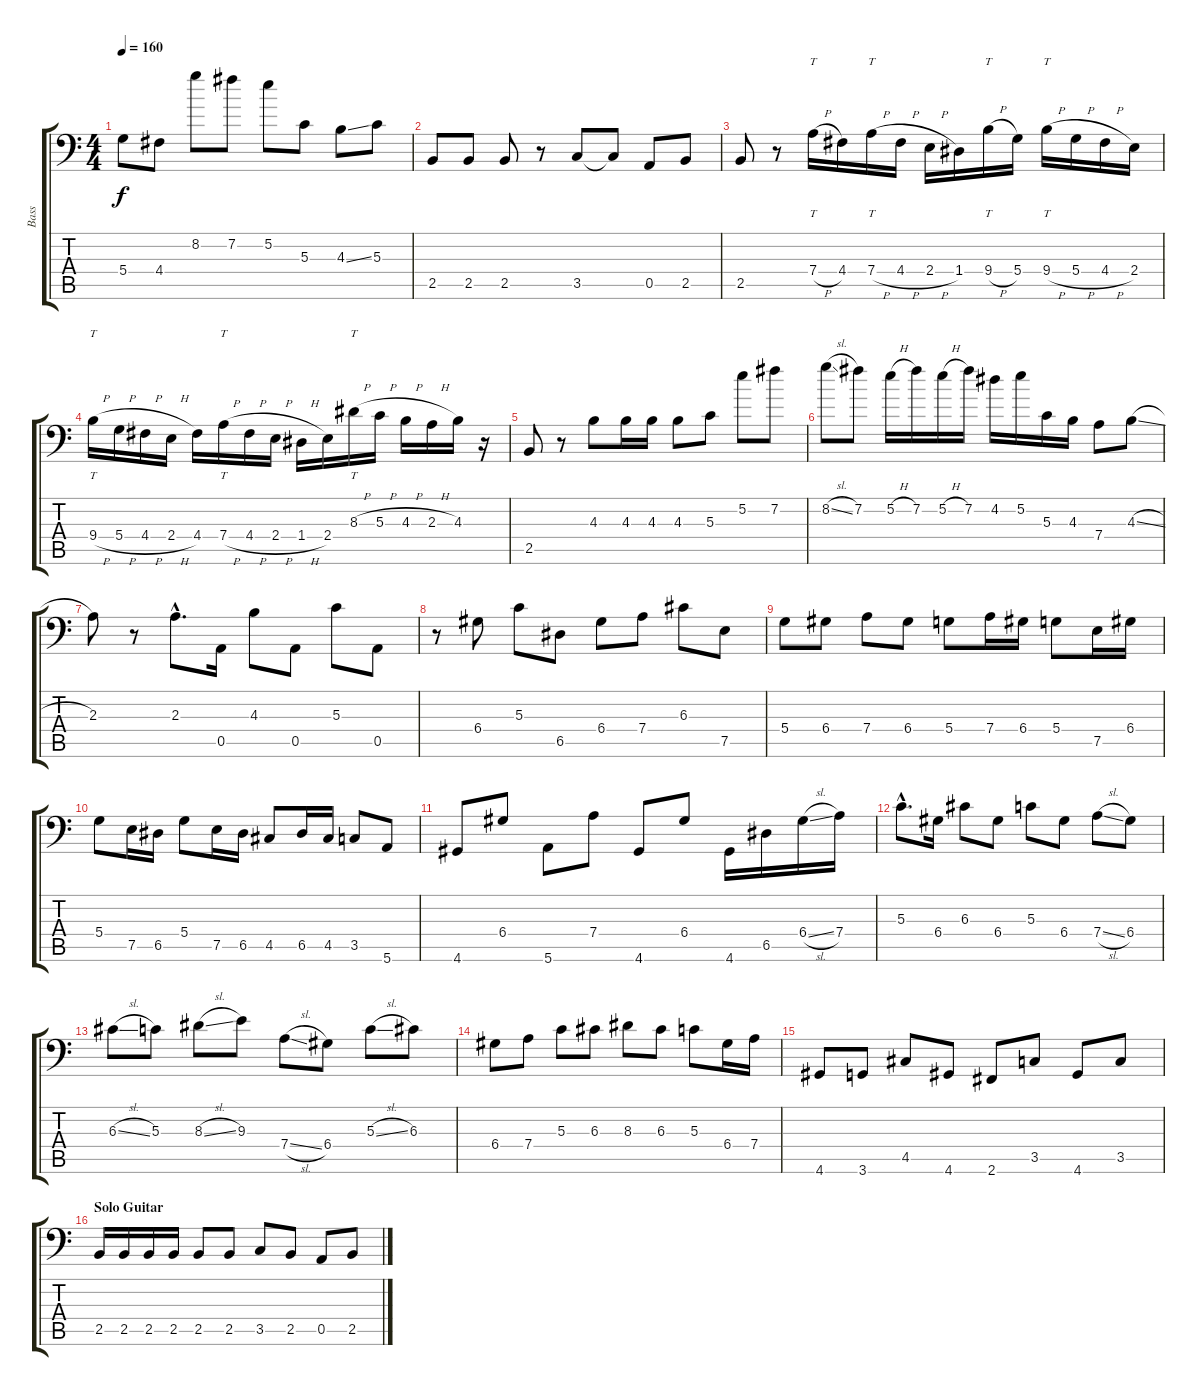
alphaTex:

\track ("Bass" "Bass") {instrument electricbasspick}
\staff {score tabs}
\tuning (E4 B3 G2 D2 A1 E1) {hide}
\ts (4 4)
\tempo 160
\clef f4
\ks c
5.4.8{dy f instrument slapbass1} 4.4.8 8.2.8 7.2.8 5.2.8 5.3.8{instrument electricbasspick} 4.3{ss}.8 5.3.8 |
2.5.8{instrument slapbass1} 2.5.8 2.5.8{instrument slapbass1} r.8 3.5.8 3.5{t}.8 0.5.8 2.5.8 |
2.5.8 r.8 7.4{h}.16{tt instrument electricbasspick} 4.4.16 7.4{h}.16{tt} 4.4{h}.16 2.4{h}.16 1.4.16 9.4{h}.16{tt} 5.4.16 9.4{h}.16{tt} 5.4{h}.16 4.4{h}.16 2.4.16 |
9.4{h}.16{tt} 5.4{h}.16 4.4{h}.16 2.4{h}.16 4.4.16 7.4{h}.16{tt} 4.4{h}.16 2.4{h}.16 1.4{h}.16 2.4.16 8.3{h}.16{tt} 5.3{h}.16 4.3{h}.16 2.3{h}.16 4.3.16 r.16 |
2.5.8{instrument slapbass1} r.8 4.3.8{instrument electricbasspick} 4.3.16 4.3.16 4.3.8 5.3.8 5.2.8 7.2.8 |
8.2{sl}.8 7.2.8 5.2{h}.16 7.2.16 5.2{h}.16 7.2.16 4.2.16 5.2.16 5.3.16 4.3.16 7.4.8 4.3{sl}.8 |
2.3.8 r.8 2.3{hac}.8{d instrument slapbass1} 0.5.16{instrument electricbasspick} 4.3.8{instrument slapbass1} 0.5.8{instrument electricbasspick} 5.3.8{instrument slapbass1} 0.5.8{instrument electricbasspick} |
r.8 6.4.8 5.3.8 6.5.8{instrument slapbass1} 6.4.8{instrument electricbasspick} 7.4.8 6.3.8 7.5.8{instrument slapbass1} |
5.4.8{instrument electricbasspick} 6.4.8 7.4.8 6.4.8 5.4.8 7.4.16 6.4.16 5.4.8 7.5.16 6.4.16 |
5.4.8 7.5.16 6.5.16 5.4.8 7.5.16 6.5.16 4.5.8 6.5.16 4.5.16 3.5.8 5.6.8 |
4.6.8{instrument slapbass1} 6.4.8 5.6.8{instrument slapbass1} 7.4.8 4.6.8{instrument slapbass1} 6.4.8 4.6.16{instrument electricbasspick} 6.5.16 6.4{sl}.16 7.4.16 |
5.3{hac}.8{d instrument slapbass1} 6.4.16{instrument electricbasspick} 6.3.8{instrument slapbass1} 6.4.8{instrument electricbasspick} 5.3.8{instrument slapbass1} 6.4.8{instrument electricbasspick} 7.4{sl}.8 6.4.8 |
6.3{sl}.8 5.3.8 8.3{sl}.8 9.3.8 7.4{sl}.8 6.4.8 5.3{sl}.8 6.3.8 |
6.4.8 7.4.8 5.3.8 6.3.8 8.3.8 6.3.8 5.3.8 6.4.16 7.4.16 |
4.6.8 3.6.8 4.5.8{instrument slapbass1} 4.6.8{instrument electricbasspick} 2.6.8 3.5.8{instrument slapbass1} 4.6.8 3.5.8{instrument slapbass1} |
\section ("" "Solo Guitar")
2.5.16{instrument electricbasspick} 2.5.16 2.5.16 2.5.16 2.5.8 2.5.8 3.5.8 2.5.8 0.5.8 2.5.8
